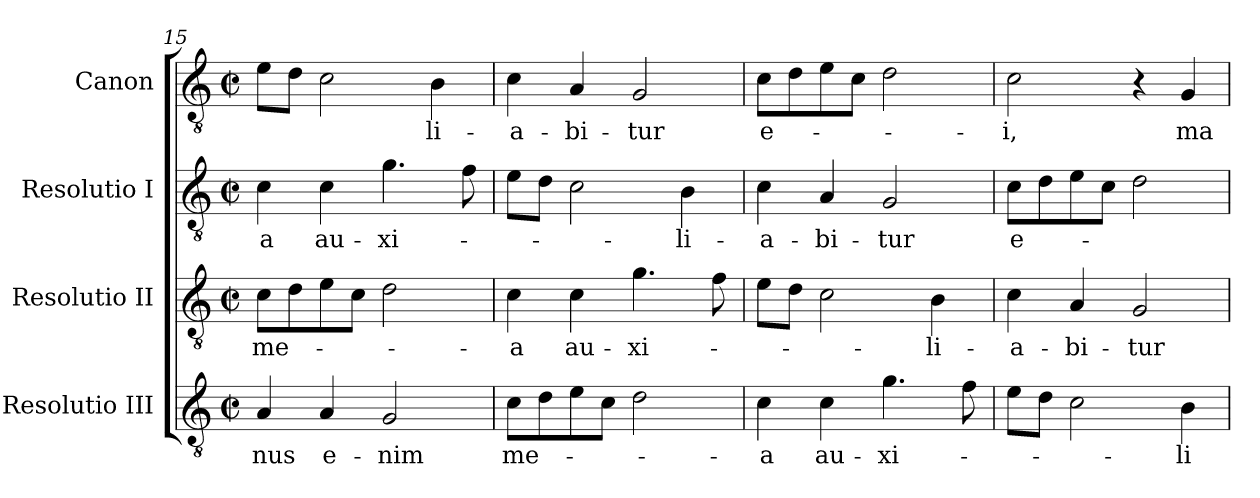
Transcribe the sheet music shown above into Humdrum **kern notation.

**kern	**text	**kern	**text	**kern	**text	**kern	**text
*part4	*part4	*part3	*part3	*part2	*part2	*part1	*part1
*staff4	*staff4	*staff3	*staff3	*staff2	*staff2	*staff1	*staff1
*I"Resolutio III	*	*I"Resolutio II	*	*I"Resolutio I	*	*I"Canon	*
*I'T.	*	*I'T.	*	*I'T.	*	*	*
*clefGv2	*	*clefGv2	*	*clefGv2	*	*clefGv2	*
*ITrd7c12	*	*ITrd7c12	*	*ITrd7c12	*	*ITrd7c12	*
*k[]	*	*k[]	*	*k[]	*	*k[]	*
*C:	*	*C:	*	*C:	*	*C:	*
*M2/2	*	*M2/2	*	*M2/2	*	*M2/2	*
*met(c|)	*	*met(c|)	*	*met(c|)	*	*met(c|)	*
=15	=15	=15	=15	=15	=15	=15	=15
!	!LO:LY:b:color=#000000	!	!	!	!	!	!
!	!	!	!LO:LY:b:color=#000000	!	!	!	!
!	!	!	!	!	!LO:LY:b:color=#000000	!	!
4AAi/	-nus	8Ci\L	me-	4Ci\	-a	8Ei\L	.
.	.	8Di\	.	.	.	8Di\J	.
!	!LO:LY:b:color=#000000	!	!	!	!	!	!
!	!	!	!	!	!LO:LY:b:color=#000000	!	!
4AAi/	e-	8Ei\	.	4Ci\	au-	2Ci\	.
.	.	8Ci\J	.	.	.	.	.
!	!LO:LY:b:color=#000000	!	!	!	!	!	!
!	!	!	!	!	!LO:LY:b:color=#000000	!	!
2GGi/	-nim	2Di\	.	4.Gi\	-xi-	.	.
!	!	!	!	!	!	!	!LO:LY:b:color=#000000
.	.	.	.	.	.	4BBi\	-li-
.	.	.	.	8Fi\	.	.	.
=16	=16	=16	=16	=16	=16	=16	=16
!	!LO:LY:b:color=#000000	!	!	!	!	!	!
!	!	!	!LO:LY:b:color=#000000	!	!	!	!
!	!	!	!	!	!	!	!LO:LY:b:color=#000000
8Ci\L	me-	4Ci\	-a	8Ei\L	.	4Ci\	-a-
8Di\	.	.	.	8Di\J	.	.	.
!	!	!	!LO:LY:b:color=#000000	!	!	!	!
!	!	!	!	!	!	!	!LO:LY:b:color=#000000
8Ei\	.	4Ci\	au-	2Ci\	.	4AAi/	-bi-
8Ci\J	.	.	.	.	.	.	.
!	!	!	!LO:LY:b:color=#000000	!	!	!	!
!	!	!	!	!	!	!	!LO:LY:b:color=#000000
2Di\	.	4.Gi\	-xi-	.	.	2GGi/	-tur
!	!	!	!	!	!LO:LY:b:color=#000000	!	!
.	.	.	.	4BBi\	-li-	.	.
.	.	8Fi\	.	.	.	.	.
=17	=17	=17	=17	=17	=17	=17	=17
!	!LO:LY:b:color=#000000	!	!	!	!	!	!
!	!	!	!	!	!LO:LY:b:color=#000000	!	!
!	!	!	!	!	!	!	!LO:LY:b:color=#000000
4Ci\	-a	8Ei\L	.	4Ci\	-a-	8Ci\L	e-
.	.	8Di\J	.	.	.	8Di\	.
!	!LO:LY:b:color=#000000	!	!	!	!	!	!
!	!	!	!	!	!LO:LY:b:color=#000000	!	!
4Ci\	au-	2Ci\	.	4AAi/	-bi-	8Ei\	.
.	.	.	.	.	.	8Ci\J	.
!	!LO:LY:b:color=#000000	!	!	!	!	!	!
!	!	!	!	!	!LO:LY:b:color=#000000	!	!
4.Gi\	-xi-	.	.	2GGi/	-tur	2Di\	.
!	!	!	!LO:LY:b:color=#000000	!	!	!	!
.	.	4BBi\	-li-	.	.	.	.
8Fi\	.	.	.	.	.	.	.
=18	=18	=18	=18	=18	=18	=18	=18
!	!	!	!LO:LY:b:color=#000000	!	!	!	!
!	!	!	!	!	!LO:LY:b:color=#000000	!	!
!	!	!	!	!	!	!	!LO:LY:b:color=#000000
8Ei\L	.	4Ci\	-a-	8Ci\L	e-	2Ci\	-i,
8Di\J	.	.	.	8Di\	.	.	.
!	!	!	!LO:LY:b:color=#000000	!	!	!	!
2Ci\	.	4AAi/	-bi-	8Ei\	.	.	.
.	.	.	.	8Ci\J	.	.	.
!	!	!	!LO:LY:b:color=#000000	!	!	!	!
.	.	2GGi/	-tur	2Di\	.	4r	.
!	!LO:LY:b:color=#000000	!	!	!	!	!	!
!	!	!	!	!	!	!	!LO:LY:b:color=#000000
4BBi\	-li-	.	.	.	.	4GGi/	ma-
=	=	=	=	=	=	=	=
*-	*-	*-	*-	*-	*-	*-	*-
